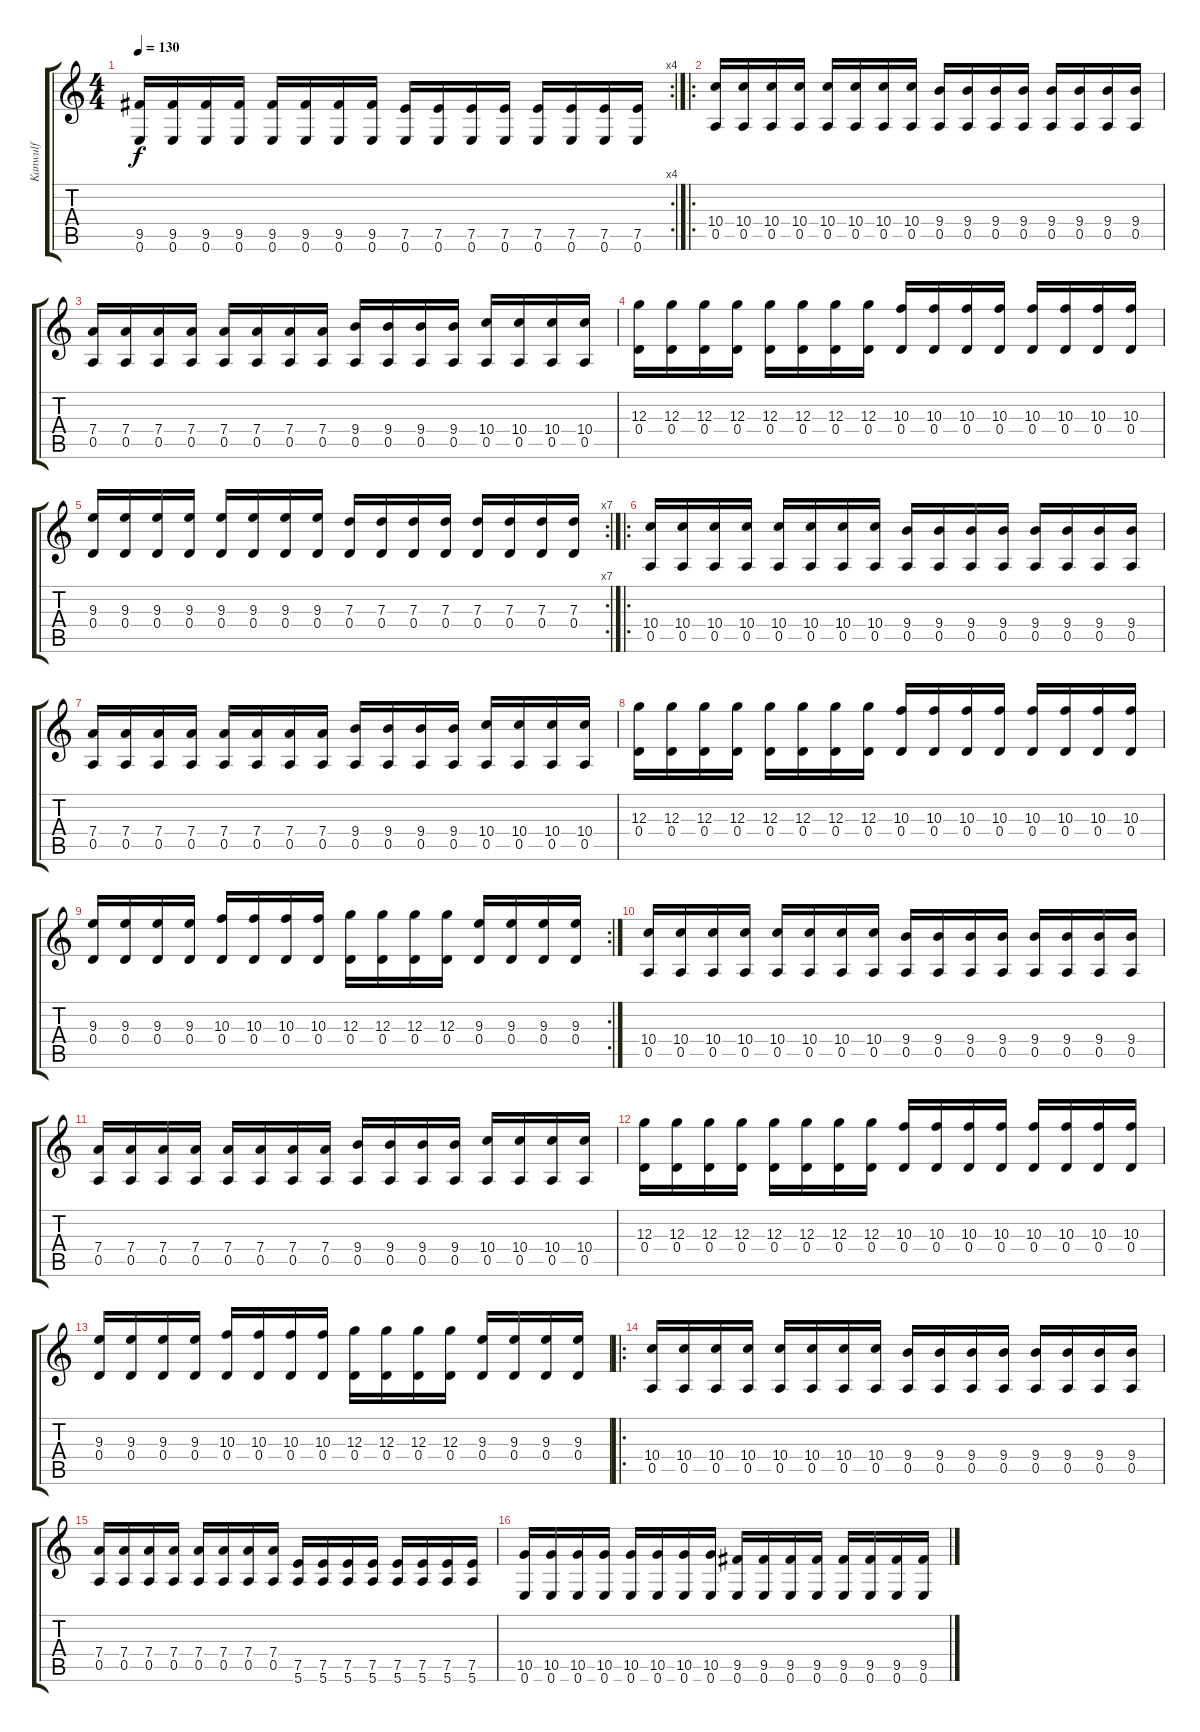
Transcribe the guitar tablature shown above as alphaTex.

\track ("Kanwulf" "Kanwulf") {instrument distortionguitar}
\staff {score tabs}
\tuning (E4 B3 G3 D3 A2 E2) {hide}
\rc 4
\ts (4 4)
\tempo 130
\clef g2
\ks c
(9.5 0.6).16{dy f} (9.5 0.6).16 (9.5 0.6).16 (9.5 0.6).16 (9.5 0.6).16 (9.5 0.6).16 (9.5 0.6).16 (9.5 0.6).16 (7.5 0.6).16 (7.5 0.6).16 (7.5 0.6).16 (7.5 0.6).16 (7.5 0.6).16 (7.5 0.6).16 (7.5 0.6).16 (7.5 0.6).16 |
\ro
(10.4 0.5).16 (10.4 0.5).16 (10.4 0.5).16 (10.4 0.5).16 (10.4 0.5).16 (10.4 0.5).16 (10.4 0.5).16 (10.4 0.5).16 (9.4 0.5).16 (9.4 0.5).16 (9.4 0.5).16 (9.4 0.5).16 (9.4 0.5).16 (9.4 0.5).16 (9.4 0.5).16 (9.4 0.5).16 |
(7.4 0.5).16 (7.4 0.5).16 (7.4 0.5).16 (7.4 0.5).16 (7.4 0.5).16 (7.4 0.5).16 (7.4 0.5).16 (7.4 0.5).16 (9.4 0.5).16 (9.4 0.5).16 (9.4 0.5).16 (9.4 0.5).16 (10.4 0.5).16 (10.4 0.5).16 (10.4 0.5).16 (10.4 0.5).16 |
(12.3 0.4).16 (12.3 0.4).16 (12.3 0.4).16 (12.3 0.4).16 (12.3 0.4).16 (12.3 0.4).16 (12.3 0.4).16 (12.3 0.4).16 (10.3 0.4).16 (10.3 0.4).16 (10.3 0.4).16 (10.3 0.4).16 (10.3 0.4).16 (10.3 0.4).16 (10.3 0.4).16 (10.3 0.4).16 |
\rc 7
(9.3 0.4).16 (9.3 0.4).16 (9.3 0.4).16 (9.3 0.4).16 (9.3 0.4).16 (9.3 0.4).16 (9.3 0.4).16 (9.3 0.4).16 (7.3 0.4).16 (7.3 0.4).16 (7.3 0.4).16 (7.3 0.4).16 (7.3 0.4).16 (7.3 0.4).16 (7.3 0.4).16 (7.3 0.4).16 |
\ro
(10.4 0.5).16 (10.4 0.5).16 (10.4 0.5).16 (10.4 0.5).16 (10.4 0.5).16 (10.4 0.5).16 (10.4 0.5).16 (10.4 0.5).16 (9.4 0.5).16 (9.4 0.5).16 (9.4 0.5).16 (9.4 0.5).16 (9.4 0.5).16 (9.4 0.5).16 (9.4 0.5).16 (9.4 0.5).16 |
(7.4 0.5).16 (7.4 0.5).16 (7.4 0.5).16 (7.4 0.5).16 (7.4 0.5).16 (7.4 0.5).16 (7.4 0.5).16 (7.4 0.5).16 (9.4 0.5).16 (9.4 0.5).16 (9.4 0.5).16 (9.4 0.5).16 (10.4 0.5).16 (10.4 0.5).16 (10.4 0.5).16 (10.4 0.5).16 |
(12.3 0.4).16 (12.3 0.4).16 (12.3 0.4).16 (12.3 0.4).16 (12.3 0.4).16 (12.3 0.4).16 (12.3 0.4).16 (12.3 0.4).16 (10.3 0.4).16 (10.3 0.4).16 (10.3 0.4).16 (10.3 0.4).16 (10.3 0.4).16 (10.3 0.4).16 (10.3 0.4).16 (10.3 0.4).16 |
\rc 2
(9.3 0.4).16 (9.3 0.4).16 (9.3 0.4).16 (9.3 0.4).16 (10.3 0.4).16 (10.3 0.4).16 (10.3 0.4).16 (10.3 0.4).16 (12.3 0.4).16 (12.3 0.4).16 (12.3 0.4).16 (12.3 0.4).16 (9.3 0.4).16 (9.3 0.4).16 (9.3 0.4).16 (9.3 0.4).16 |
(10.4 0.5).16 (10.4 0.5).16 (10.4 0.5).16 (10.4 0.5).16 (10.4 0.5).16 (10.4 0.5).16 (10.4 0.5).16 (10.4 0.5).16 (9.4 0.5).16 (9.4 0.5).16 (9.4 0.5).16 (9.4 0.5).16 (9.4 0.5).16 (9.4 0.5).16 (9.4 0.5).16 (9.4 0.5).16 |
(7.4 0.5).16 (7.4 0.5).16 (7.4 0.5).16 (7.4 0.5).16 (7.4 0.5).16 (7.4 0.5).16 (7.4 0.5).16 (7.4 0.5).16 (9.4 0.5).16 (9.4 0.5).16 (9.4 0.5).16 (9.4 0.5).16 (10.4 0.5).16 (10.4 0.5).16 (10.4 0.5).16 (10.4 0.5).16 |
(12.3 0.4).16 (12.3 0.4).16 (12.3 0.4).16 (12.3 0.4).16 (12.3 0.4).16 (12.3 0.4).16 (12.3 0.4).16 (12.3 0.4).16 (10.3 0.4).16 (10.3 0.4).16 (10.3 0.4).16 (10.3 0.4).16 (10.3 0.4).16 (10.3 0.4).16 (10.3 0.4).16 (10.3 0.4).16 |
(9.3 0.4).16 (9.3 0.4).16 (9.3 0.4).16 (9.3 0.4).16 (10.3 0.4).16 (10.3 0.4).16 (10.3 0.4).16 (10.3 0.4).16 (12.3 0.4).16 (12.3 0.4).16 (12.3 0.4).16 (12.3 0.4).16 (9.3 0.4).16 (9.3 0.4).16 (9.3 0.4).16 (9.3 0.4).16 |
\ro
(10.4 0.5).16 (10.4 0.5).16 (10.4 0.5).16 (10.4 0.5).16 (10.4 0.5).16 (10.4 0.5).16 (10.4 0.5).16 (10.4 0.5).16 (9.4 0.5).16 (9.4 0.5).16 (9.4 0.5).16 (9.4 0.5).16 (9.4 0.5).16 (9.4 0.5).16 (9.4 0.5).16 (9.4 0.5).16 |
(7.4 0.5).16 (7.4 0.5).16 (7.4 0.5).16 (7.4 0.5).16 (7.4 0.5).16 (7.4 0.5).16 (7.4 0.5).16 (7.4 0.5).16 (7.5 5.6).16 (7.5 5.6).16 (7.5 5.6).16 (7.5 5.6).16 (7.5 5.6).16 (7.5 5.6).16 (7.5 5.6).16 (7.5 5.6).16 |
(10.5 0.6).16 (10.5 0.6).16 (10.5 0.6).16 (10.5 0.6).16 (10.5 0.6).16 (10.5 0.6).16 (10.5 0.6).16 (10.5 0.6).16 (9.5 0.6).16 (9.5 0.6).16 (9.5 0.6).16 (9.5 0.6).16 (9.5 0.6).16 (9.5 0.6).16 (9.5 0.6).16 (9.5 0.6).16
